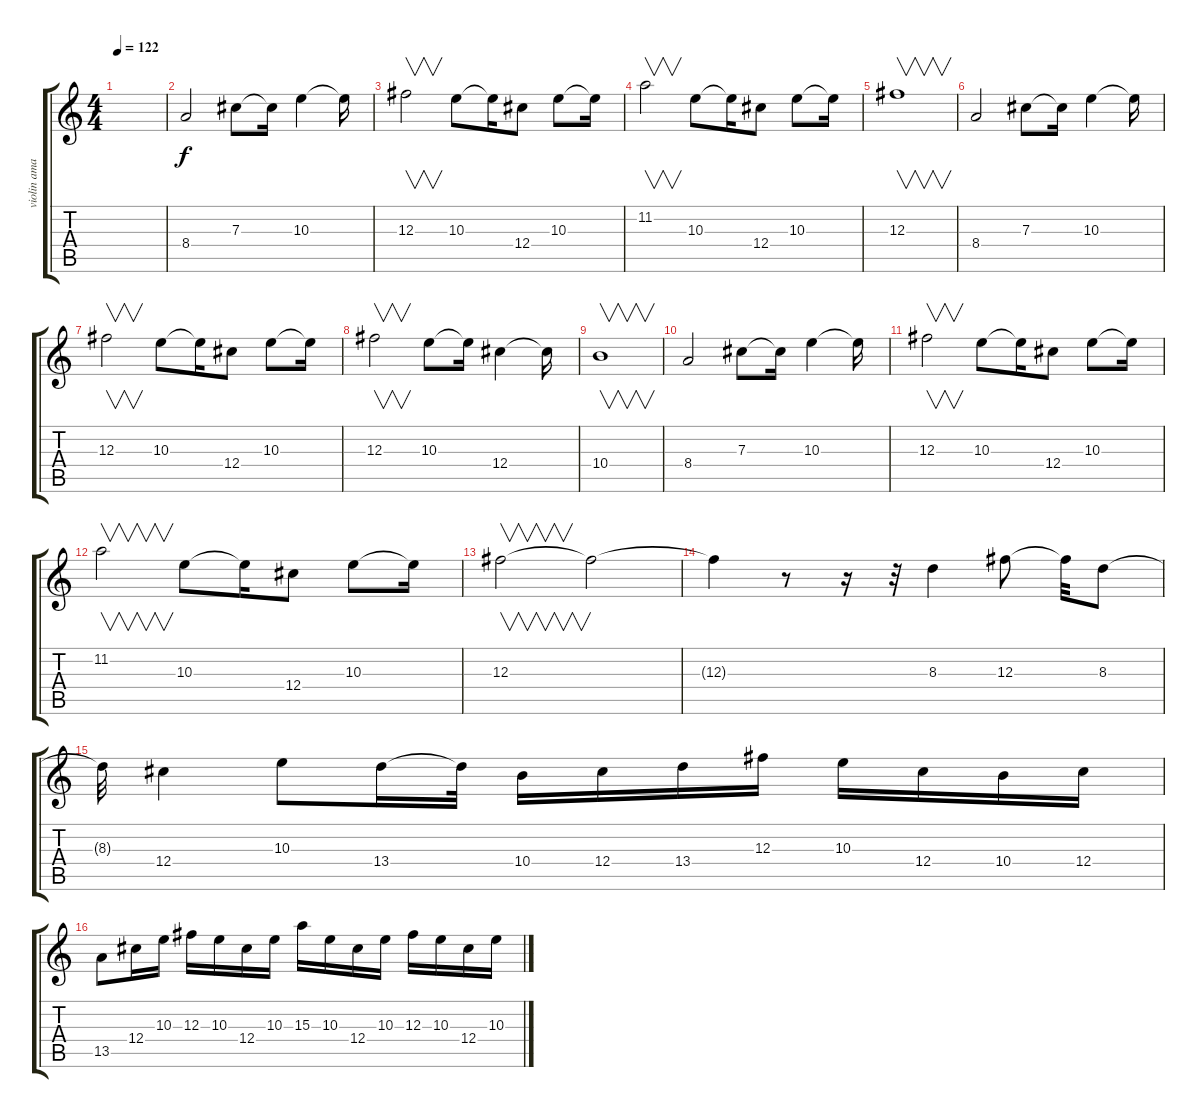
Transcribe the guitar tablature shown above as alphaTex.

\track ("violin amagado" "violin ama") {instrument overdrivenguitar}
\staff {score tabs}
\tuning (Eb4 Bb3 Gb3 Db3 Ab2 Eb2) {hide}
\ts (4 4)
\tempo 122
\clef g2
\ks c
|
8.4.2 7.3.8 7.3{t}.16 10.3.4 10.3{t}.16 |
12.3.2{v} 10.3.8 10.3{t}.16 12.4.8 10.3.8 10.3{t}.16 |
11.2.2{v} 10.3.8 10.3{t}.16 12.4.8 10.3.8 10.3{t}.16 |
12.3.1{v} |
8.4.2 7.3.8 7.3{t}.16 10.3.4 10.3{t}.16 |
12.3.2{v} 10.3.8 10.3{t}.16 12.4.8 10.3.8 10.3{t}.16 |
12.3.2{v} 10.3.8 10.3{t}.16 12.4.4 12.4{t}.16 |
10.4.1{v} |
8.4.2 7.3.8 7.3{t}.16 10.3.4 10.3{t}.16 |
12.3.2{v} 10.3.8 10.3{t}.16 12.4.8 10.3.8 10.3{t}.16 |
11.2.2{v} 10.3.8 10.3{t}.16 12.4.8 10.3.8 10.3{t}.16 |
12.3.2{v} 12.3{t}.2{volume 10} |
12.3{t}.4{volume 8} r.8 r.16 r.32 8.3.4{volume 14} 12.3.8 12.3{t}.32 8.3.8 |
8.3{t}.32 12.4.4 10.3.8 13.4.16 13.4{t}.32 10.4.16 12.4.16 13.4.16 12.3.16 10.3.16 12.4.16 10.4.16 12.4.16 |
13.5.8 12.4.16 10.3.16 12.3.16 10.3.16 12.4.16 10.3.16 15.3.16 10.3.16 12.4.16 10.3.16 12.3.16 10.3.16 12.4.16 10.3.16
